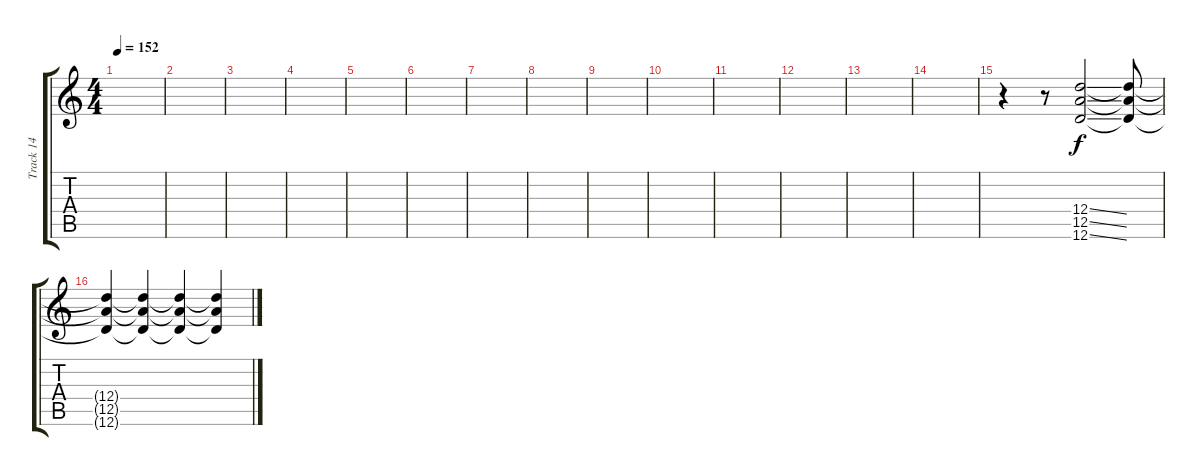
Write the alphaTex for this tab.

\track ("Track 14" "Track 14") {instrument distortionguitar}
\staff {score tabs}
\tuning (E4 B3 G3 D3 A2 D2) {hide}
\ts (4 4)
\tempo 152
\clef g2
\ks c
|
|
|
|
|
|
|
|
|
|
|
|
|
|
r.4 r.8 (12.4{ss} 12.5{ss} 12.6{ss}).2 (12.4{t} 12.5{t} 12.6{t}).8 |
(12.4{t} 12.5{t} 12.6{t}).4 (12.4{t} 12.5{t} 12.6{t}).4 (12.4{t} 12.5{t} 12.6{t}).4 (12.4{t} 12.5{t} 12.6{t}).4
